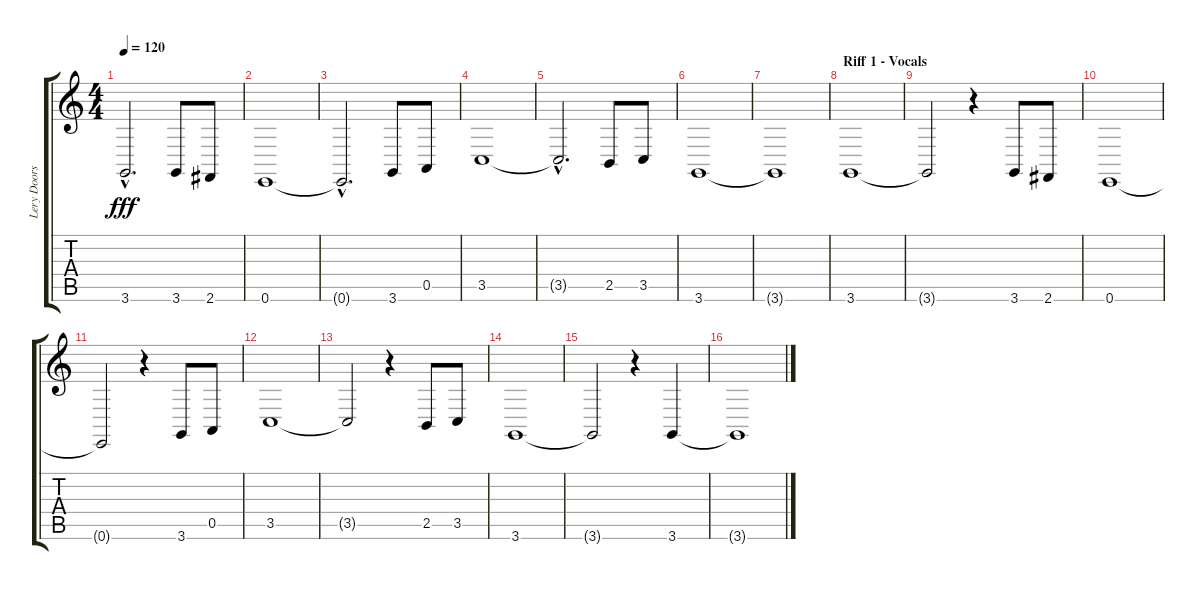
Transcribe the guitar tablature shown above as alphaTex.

\track ("Lery Doors" "Lery Doors") {instrument cello}
\staff {score tabs}
\tuning (E4 B3 G3 D3 A2 E2) {hide}
\ts (4 4)
\tempo 120
\clef g2
\ks c
3.6{hac t}.2{d dy fff} 3.6.8 2.6.8 |
0.6.1 |
0.6{hac t}.2{d} 3.6.8 0.5.8 |
3.5.1 |
3.5{hac t}.2{d} 2.5.8 3.5.8 |
3.6.1 |
3.6{t}.1 |
\section ("" "Riff 1 - Vocals ")
3.6.1 |
3.6{t}.2 r.4 3.6.8 2.6.8 |
0.6.1 |
0.6{t}.2 r.4 3.6.8 0.5.8 |
3.5.1 |
3.5{t}.2 r.4 2.5.8 3.5.8 |
3.6.1 |
3.6{t}.2 r.4 3.6.4 |
3.6{t}.1
